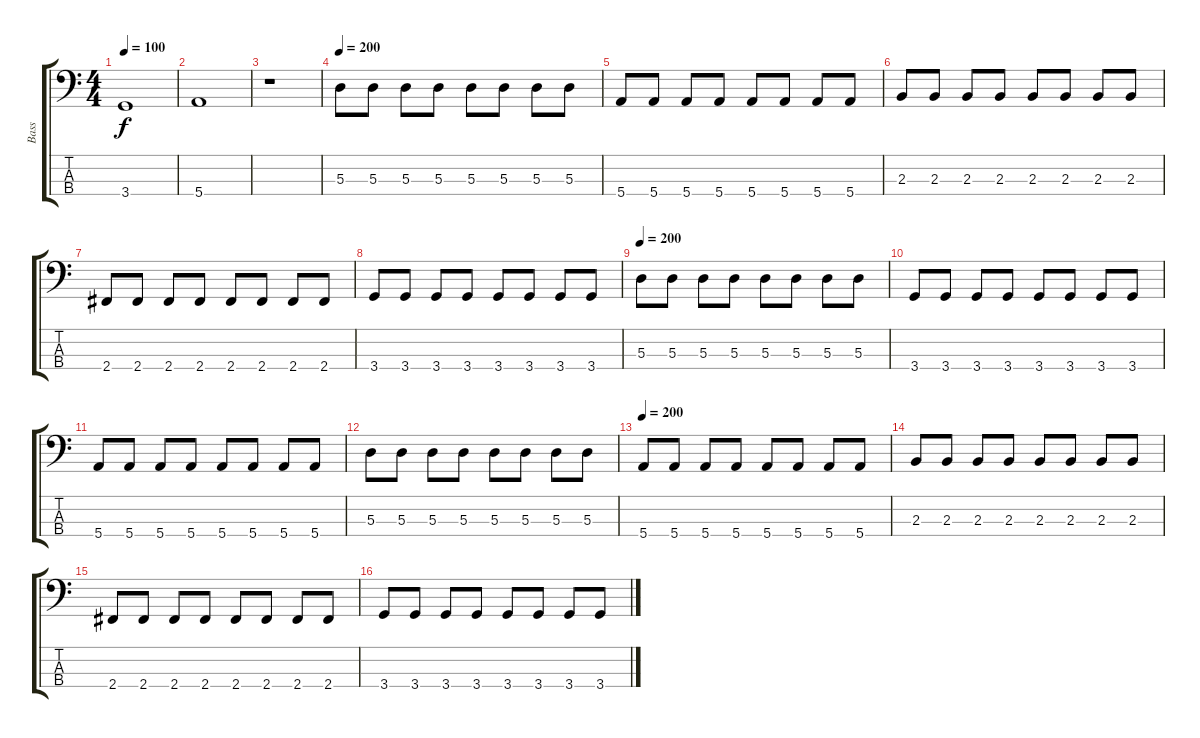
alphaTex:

\track ("Bass" "Bass") {instrument electricbassfinger}
\staff {score tabs}
\tuning (G2 D2 A1 E1) {hide}
\ts (4 4)
\tempo 100
\clef f4
\ks c
3.4.1{dy f} |
5.4.1 |
r.1 |
\tempo 200
5.3.8 5.3.8 5.3.8 5.3.8 5.3.8 5.3.8 5.3.8 5.3.8 |
5.4.8 5.4.8 5.4.8 5.4.8 5.4.8 5.4.8 5.4.8 5.4.8 |
2.3.8 2.3.8 2.3.8 2.3.8 2.3.8 2.3.8 2.3.8 2.3.8 |
2.4.8 2.4.8 2.4.8 2.4.8 2.4.8 2.4.8 2.4.8 2.4.8 |
3.4.8 3.4.8 3.4.8 3.4.8 3.4.8 3.4.8 3.4.8 3.4.8 |
\tempo 200
5.3.8 5.3.8 5.3.8 5.3.8 5.3.8 5.3.8 5.3.8 5.3.8 |
3.4.8 3.4.8 3.4.8 3.4.8 3.4.8 3.4.8 3.4.8 3.4.8 |
5.4.8 5.4.8 5.4.8 5.4.8 5.4.8 5.4.8 5.4.8 5.4.8 |
5.3.8 5.3.8 5.3.8 5.3.8 5.3.8 5.3.8 5.3.8 5.3.8 |
\tempo 200
5.4.8 5.4.8 5.4.8 5.4.8 5.4.8 5.4.8 5.4.8 5.4.8 |
2.3.8 2.3.8 2.3.8 2.3.8 2.3.8 2.3.8 2.3.8 2.3.8 |
2.4.8 2.4.8 2.4.8 2.4.8 2.4.8 2.4.8 2.4.8 2.4.8 |
3.4.8 3.4.8 3.4.8 3.4.8 3.4.8 3.4.8 3.4.8 3.4.8
